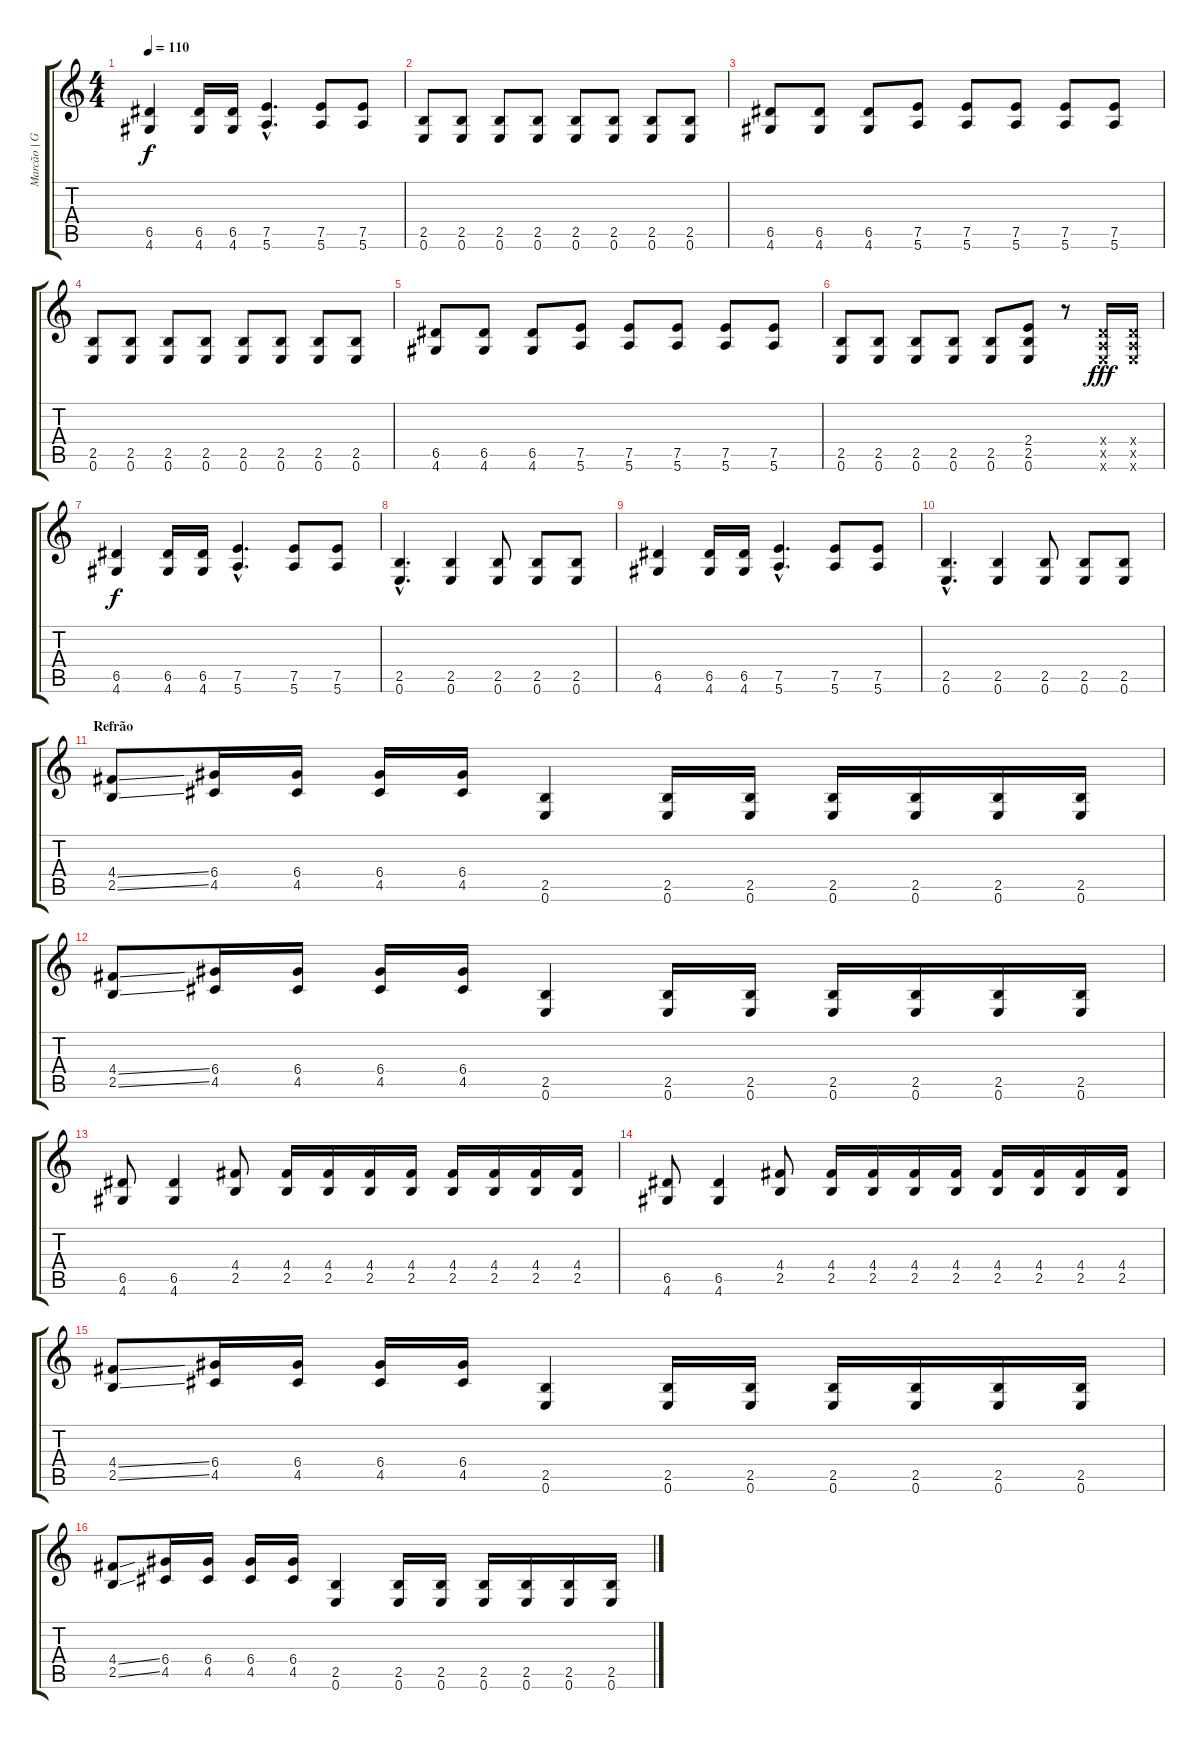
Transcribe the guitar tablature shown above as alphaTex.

\track ("Marcão | Guitarra Solo" "Marcão | G") {instrument distortionguitar}
\staff {score tabs}
\tuning (E4 B3 G3 D3 A2 E2) {hide}
\ts (4 4)
\tempo 110
\clef g2
\ks c
(6.5 4.6).4{dy f} (6.5 4.6).16 (6.5 4.6).16 (7.5{hac} 5.6{hac}).4{d} (7.5 5.6).8 (7.5 5.6).8 |
(2.5 0.6).8 (2.5 0.6).8 (2.5 0.6).8 (2.5 0.6).8 (2.5 0.6).8 (2.5 0.6).8 (2.5 0.6).8 (2.5 0.6).8 |
(6.5 4.6).8 (6.5 4.6).8 (6.5 4.6).8 (7.5 5.6).8 (7.5 5.6).8 (7.5 5.6).8 (7.5 5.6).8 (7.5 5.6).8 |
(2.5 0.6).8 (2.5 0.6).8 (2.5 0.6).8 (2.5 0.6).8 (2.5 0.6).8 (2.5 0.6).8 (2.5 0.6).8 (2.5 0.6).8 |
(6.5 4.6).8 (6.5 4.6).8 (6.5 4.6).8 (7.5 5.6).8 (7.5 5.6).8 (7.5 5.6).8 (7.5 5.6).8 (7.5 5.6).8 |
(2.5 0.6).8 (2.5 0.6).8 (2.5 0.6).8 (2.5 0.6).8 (2.5 0.6).8 (2.4 2.5 0.6).8 r.8 (0.4{x} 0.5{x} 0.6{x}).16{dy fff} (0.4{x} 0.5{x} 0.6{x}).16 |
(6.5 4.6).4{dy f} (6.5 4.6).16 (6.5 4.6).16 (7.5{hac} 5.6{hac}).4{d} (7.5 5.6).8 (7.5 5.6).8 |
(2.5{hac} 0.6{hac}).4{d} (2.5 0.6).4 (2.5 0.6).8 (2.5 0.6).8 (2.5 0.6).8 |
(6.5 4.6).4 (6.5 4.6).16 (6.5 4.6).16 (7.5{hac} 5.6{hac}).4{d} (7.5 5.6).8 (7.5 5.6).8 |
(2.5{hac} 0.6{hac}).4{d} (2.5 0.6).4 (2.5 0.6).8 (2.5 0.6).8 (2.5 0.6).8 |
\section ("" "Refrão")
(4.4{ss} 2.5{ss}).8 (6.4 4.5).16 (6.4 4.5).16 (6.4 4.5).16 (6.4 4.5).16 (2.5 0.6).4 (2.5 0.6).16 (2.5 0.6).16 (2.5 0.6).16 (2.5 0.6).16 (2.5 0.6).16 (2.5 0.6).16 |
(4.4{ss} 2.5{ss}).8 (6.4 4.5).16 (6.4 4.5).16 (6.4 4.5).16 (6.4 4.5).16 (2.5 0.6).4 (2.5 0.6).16 (2.5 0.6).16 (2.5 0.6).16 (2.5 0.6).16 (2.5 0.6).16 (2.5 0.6).16 |
(6.5 4.6).8 (6.5 4.6).4 (4.4 2.5).8 (4.4 2.5).16 (4.4 2.5).16 (4.4 2.5).16 (4.4 2.5).16 (4.4 2.5).16 (4.4 2.5).16 (4.4 2.5).16 (4.4 2.5).16 |
(6.5 4.6).8 (6.5 4.6).4 (4.4 2.5).8 (4.4 2.5).16 (4.4 2.5).16 (4.4 2.5).16 (4.4 2.5).16 (4.4 2.5).16 (4.4 2.5).16 (4.4 2.5).16 (4.4 2.5).16 |
(4.4{ss} 2.5{ss}).8 (6.4 4.5).16 (6.4 4.5).16 (6.4 4.5).16 (6.4 4.5).16 (2.5 0.6).4 (2.5 0.6).16 (2.5 0.6).16 (2.5 0.6).16 (2.5 0.6).16 (2.5 0.6).16 (2.5 0.6).16 |
(4.4{ss} 2.5{ss}).8 (6.4 4.5).16 (6.4 4.5).16 (6.4 4.5).16 (6.4 4.5).16 (2.5 0.6).4 (2.5 0.6).16 (2.5 0.6).16 (2.5 0.6).16 (2.5 0.6).16 (2.5 0.6).16 (2.5 0.6).16
